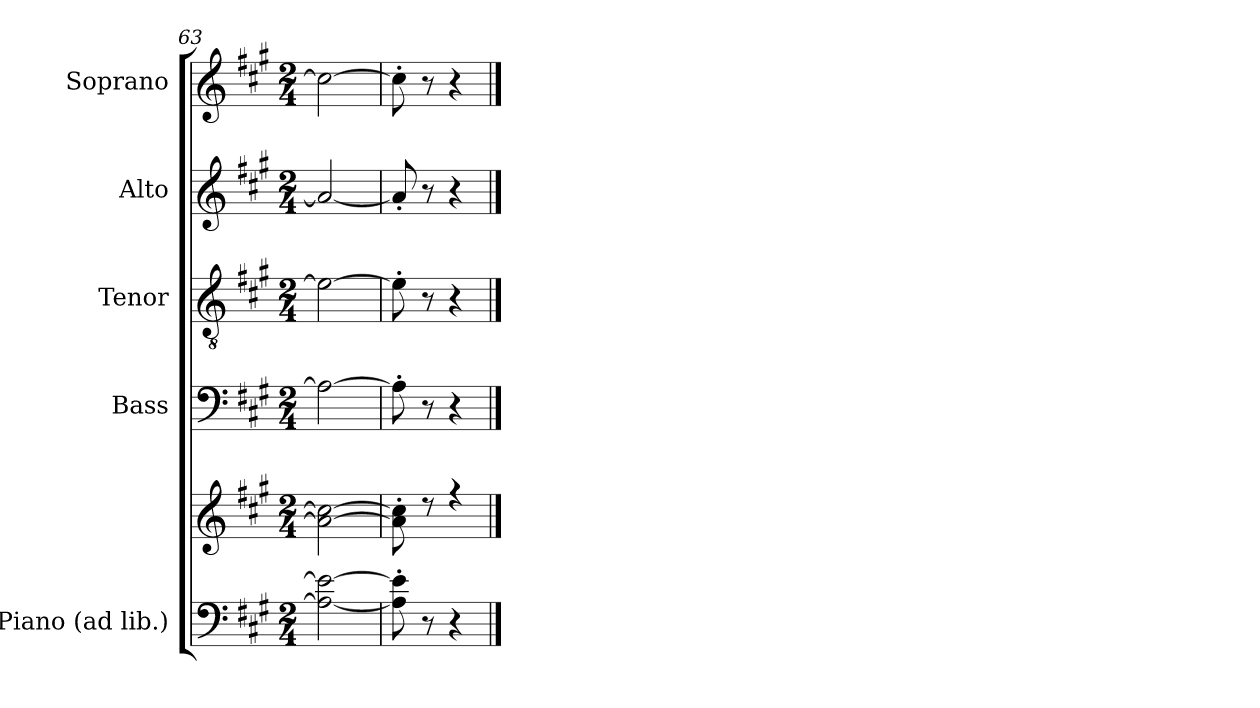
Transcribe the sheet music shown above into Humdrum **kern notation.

**kern	**kern	**kern	**kern	**kern	**kern
*part5	*part5	*part4	*part3	*part2	*part1
*staff6	*staff5	*staff4	*staff3	*staff2	*staff1
*I"Piano (ad lib.)	*	*I"Bass	*I"Tenor	*I"Alto	*I"Soprano
*	*	*I'B	*I'T	*I'A	*I'S
*clefF4	*clefG2	*clefF4	*clefGv2	*clefG2	*clefG2
*k[f#c#g#]	*k[f#c#g#]	*k[f#c#g#]	*k[f#c#g#]	*k[f#c#g#]	*k[f#c#g#]
*A:	*A:	*A:	*A:	*A:	*A:
*M2/4	*M2/4	*M2/4	*M2/4	*M2/4	*M2/4
=63	=63	=63	=63	=63	=63
*	*^	*	*	*	*
!	!	!LO:N:vis=1	!	!	!	!
2A_ 2e_	2a\_ 2cc#\_	2ryy	2A_	2e_	2a_	2cc#_
=64	=64	=64	=64	=64	=64	=64
!	!	!LO:N:vis=1	!	!	!	!
8A]' 8e]'	8a\]' 8cc#\]'	2ryy	8A']	8e']	8a']	8cc#']
8r	8r	.	8r	8r	8r	8r
4r	4r	.	4r	4r	4r	4r
*	*v	*v	*	*	*	*
==	==	==	==	==	==
*-	*-	*-	*-	*-	*-
